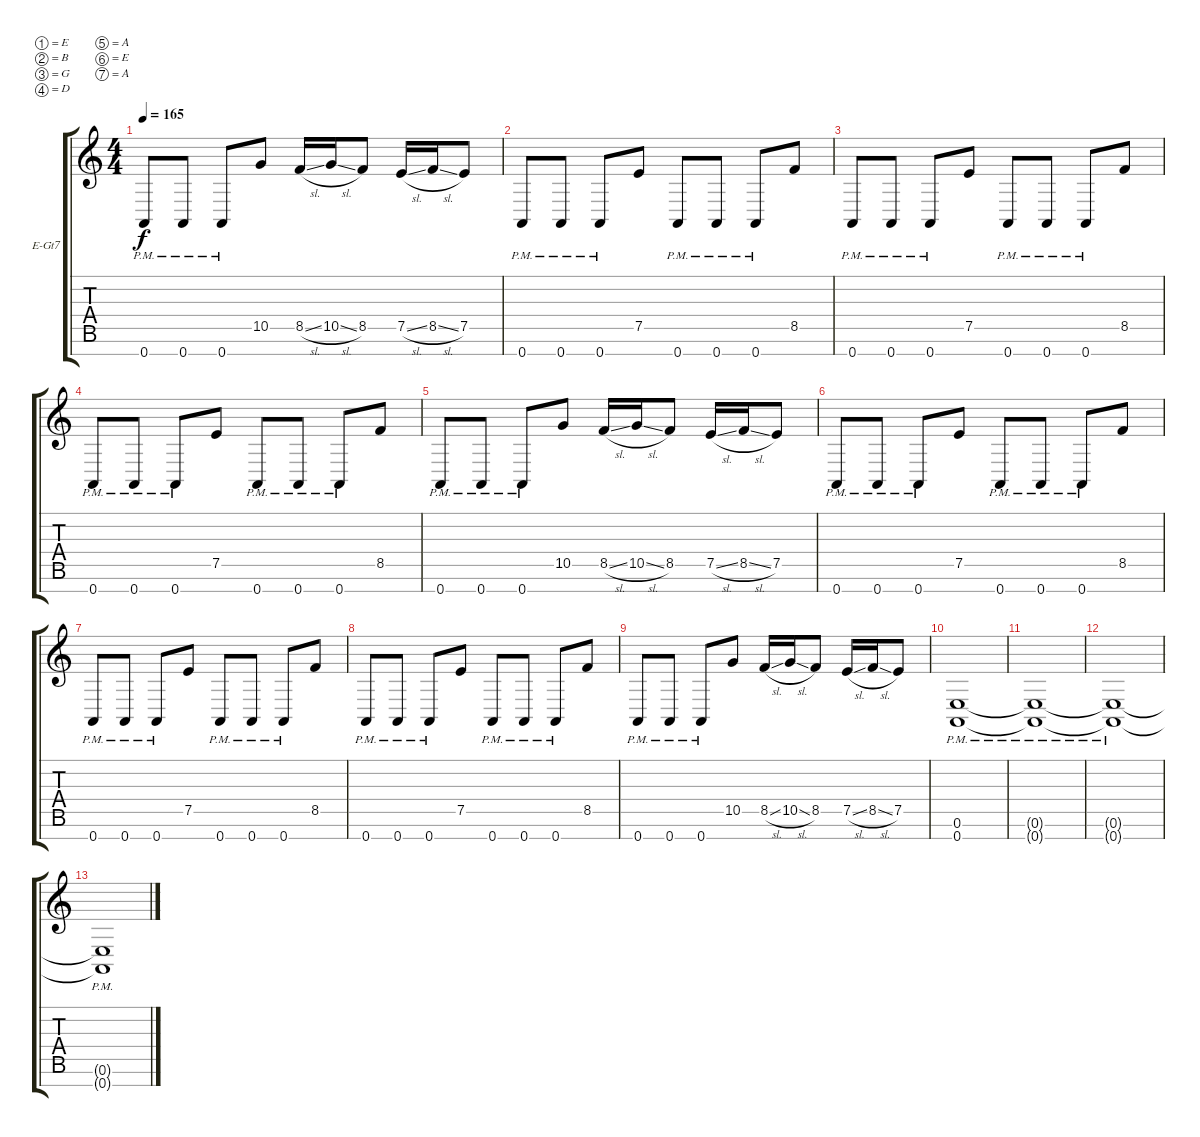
\defaultSystemsLayout 4
\bracketExtendMode groupsimilarinstruments
\firstSystemTrackNameOrientation horizontal
\otherSystemsTrackNameOrientation horizontal
\track ("Electric Guitar" "E-Gt7") {instrument distortionguitar}
\staff {score tabs}
\tuning (E4 B3 G3 D3 A2 E2 A1)
\ts (4 4)
\tempo 165
\clef g2
\ks c
0.7{pm}.8{dy f} 0.7{pm}.8 0.7{pm}.8 10.5.8 8.5{sl}.16 10.5{sl}.16 8.5.8 7.5{sl}.16 8.5{sl}.16 7.5.8 |
0.7{pm}.8 0.7{pm}.8 0.7{pm}.8 7.5.8 0.7{pm}.8 0.7{pm}.8 0.7{pm}.8 8.5.8 |
0.7{pm}.8 0.7{pm}.8 0.7{pm}.8 7.5.8 0.7{pm}.8 0.7{pm}.8 0.7{pm}.8 8.5.8 |
0.7{pm}.8 0.7{pm}.8 0.7{pm}.8 7.5.8 0.7{pm}.8 0.7{pm}.8 0.7{pm}.8 8.5.8 |
0.7{pm}.8 0.7{pm}.8 0.7{pm}.8 10.5.8 8.5{sl}.16 10.5{sl}.16 8.5.8 7.5{sl}.16 8.5{sl}.16 7.5.8 |
0.7{pm}.8 0.7{pm}.8 0.7{pm}.8 7.5.8 0.7{pm}.8 0.7{pm}.8 0.7{pm}.8 8.5.8 |
0.7{pm}.8 0.7{pm}.8 0.7{pm}.8 7.5.8 0.7{pm}.8 0.7{pm}.8 0.7{pm}.8 8.5.8 |
0.7{pm}.8 0.7{pm}.8 0.7{pm}.8 7.5.8 0.7{pm}.8 0.7{pm}.8 0.7{pm}.8 8.5.8 |
0.7{pm}.8 0.7{pm}.8 0.7{pm}.8 10.5.8 8.5{sl}.16 10.5{sl}.16 8.5.8 7.5{sl}.16 8.5{sl}.16 7.5.8 |
(0.6{pm} 0.7{pm}).1 |
(0.7{pm t} 0.6{pm t}).1 |
(0.6{pm t} 0.7{pm t}).1 |
(0.7{pm t} 0.6{pm t}).1
